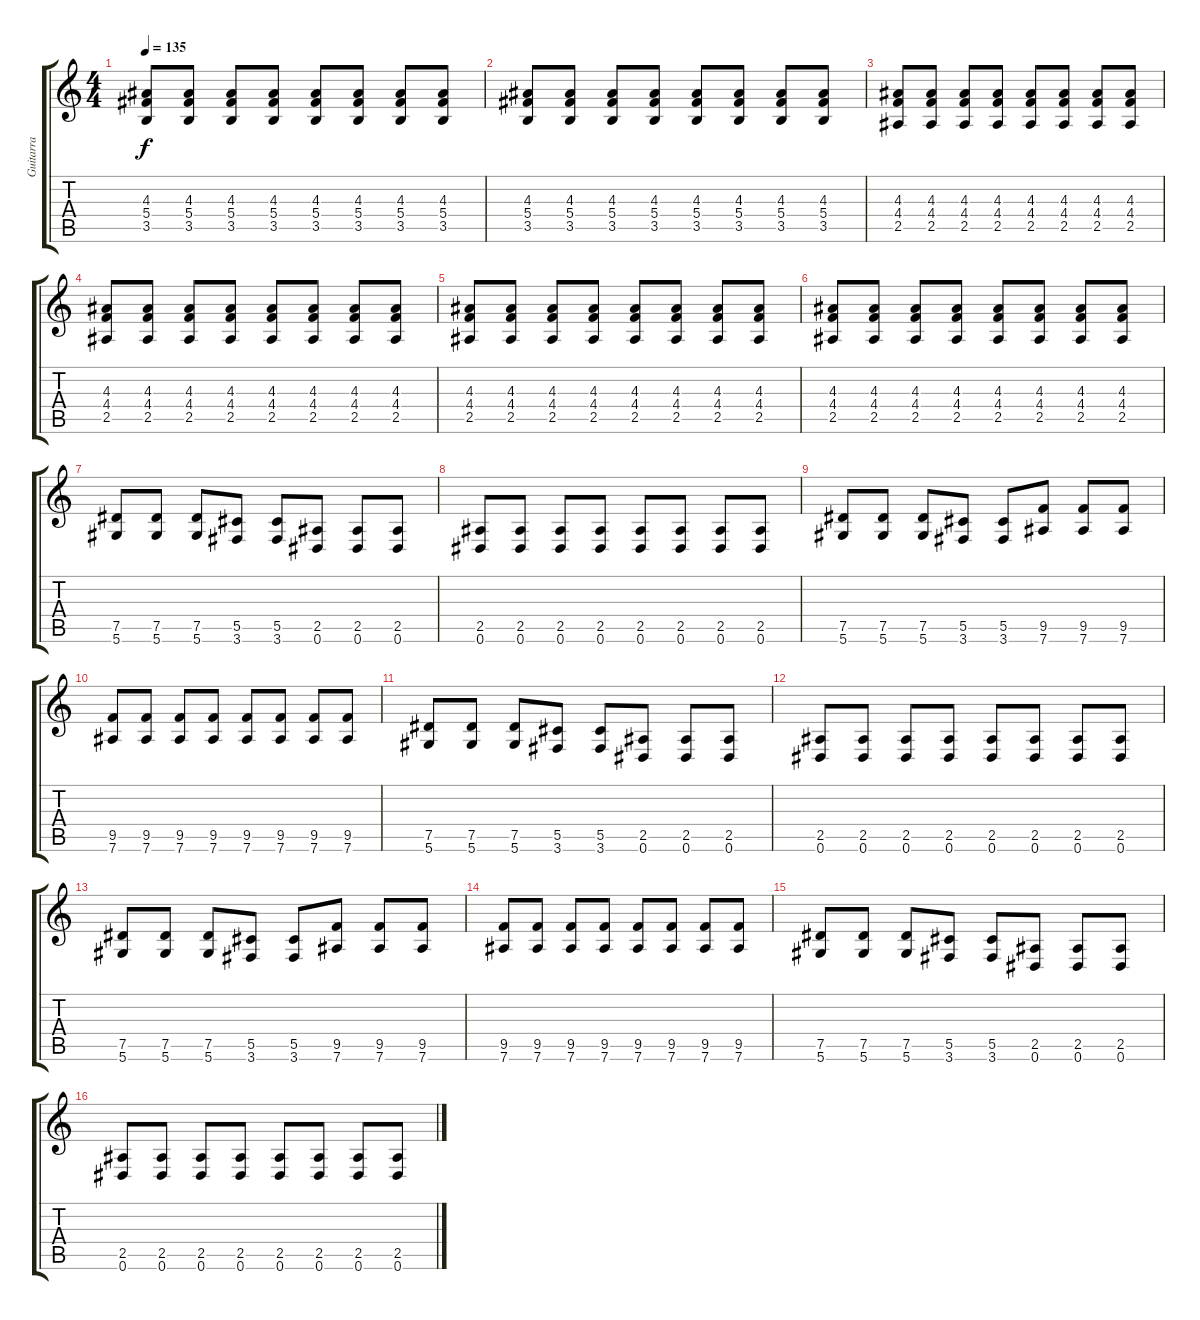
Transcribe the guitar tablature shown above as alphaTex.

\track ("Guitarra" "Guitarra") {instrument distortionguitar}
\staff {score tabs}
\tuning (Eb4 Bb3 Gb3 Db3 Ab2 Eb2) {hide}
\ts (4 4)
\tempo 135
\clef g2
\ks c
(4.3 5.4 3.5).8{dy f} (4.3 5.4 3.5).8 (4.3 5.4 3.5).8 (4.3 5.4 3.5).8 (4.3 5.4 3.5).8 (4.3 5.4 3.5).8 (4.3 5.4 3.5).8 (4.3 5.4 3.5).8 |
(4.3 5.4 3.5).8 (4.3 5.4 3.5).8 (4.3 5.4 3.5).8 (4.3 5.4 3.5).8 (4.3 5.4 3.5).8 (4.3 5.4 3.5).8 (4.3 5.4 3.5).8 (4.3 5.4 3.5).8 |
(4.3 4.4 2.5).8 (4.3 4.4 2.5).8 (4.3 4.4 2.5).8 (4.3 4.4 2.5).8 (4.3 4.4 2.5).8 (4.3 4.4 2.5).8 (4.3 4.4 2.5).8 (4.3 4.4 2.5).8 |
(4.3 4.4 2.5).8 (4.3 4.4 2.5).8 (4.3 4.4 2.5).8 (4.3 4.4 2.5).8 (4.3 4.4 2.5).8 (4.3 4.4 2.5).8 (4.3 4.4 2.5).8 (4.3 4.4 2.5).8 |
(4.3 4.4 2.5).8 (4.3 4.4 2.5).8 (4.3 4.4 2.5).8 (4.3 4.4 2.5).8 (4.3 4.4 2.5).8 (4.3 4.4 2.5).8 (4.3 4.4 2.5).8 (4.3 4.4 2.5).8 |
(4.3 4.4 2.5).8 (4.3 4.4 2.5).8 (4.3 4.4 2.5).8 (4.3 4.4 2.5).8 (4.3 4.4 2.5).8 (4.3 4.4 2.5).8 (4.3 4.4 2.5).8 (4.3 4.4 2.5).8 |
(7.5 5.6).8{volume 14} (7.5 5.6).8 (7.5 5.6).8 (5.5 3.6).8 (5.5 3.6).8 (2.5 0.6).8 (2.5 0.6).8 (2.5 0.6).8 |
(2.5 0.6).8 (2.5 0.6).8 (2.5 0.6).8 (2.5 0.6).8 (2.5 0.6).8 (2.5 0.6).8 (2.5 0.6).8 (2.5 0.6).8 |
(7.5 5.6).8 (7.5 5.6).8 (7.5 5.6).8 (5.5 3.6).8 (5.5 3.6).8 (9.5 7.6).8 (9.5 7.6).8 (9.5 7.6).8 |
(9.5 7.6).8 (9.5 7.6).8 (9.5 7.6).8 (9.5 7.6).8 (9.5 7.6).8 (9.5 7.6).8 (9.5 7.6).8 (9.5 7.6).8 |
(7.5 5.6).8 (7.5 5.6).8 (7.5 5.6).8 (5.5 3.6).8 (5.5 3.6).8 (2.5 0.6).8 (2.5 0.6).8 (2.5 0.6).8 |
(2.5 0.6).8 (2.5 0.6).8 (2.5 0.6).8 (2.5 0.6).8 (2.5 0.6).8 (2.5 0.6).8 (2.5 0.6).8 (2.5 0.6).8 |
(7.5 5.6).8 (7.5 5.6).8 (7.5 5.6).8 (5.5 3.6).8 (5.5 3.6).8 (9.5 7.6).8 (9.5 7.6).8 (9.5 7.6).8 |
(9.5 7.6).8 (9.5 7.6).8 (9.5 7.6).8 (9.5 7.6).8 (9.5 7.6).8 (9.5 7.6).8 (9.5 7.6).8 (9.5 7.6).8 |
(7.5 5.6).8 (7.5 5.6).8 (7.5 5.6).8 (5.5 3.6).8 (5.5 3.6).8 (2.5 0.6).8 (2.5 0.6).8 (2.5 0.6).8 |
(2.5 0.6).8 (2.5 0.6).8 (2.5 0.6).8 (2.5 0.6).8 (2.5 0.6).8 (2.5 0.6).8 (2.5 0.6).8 (2.5 0.6).8
